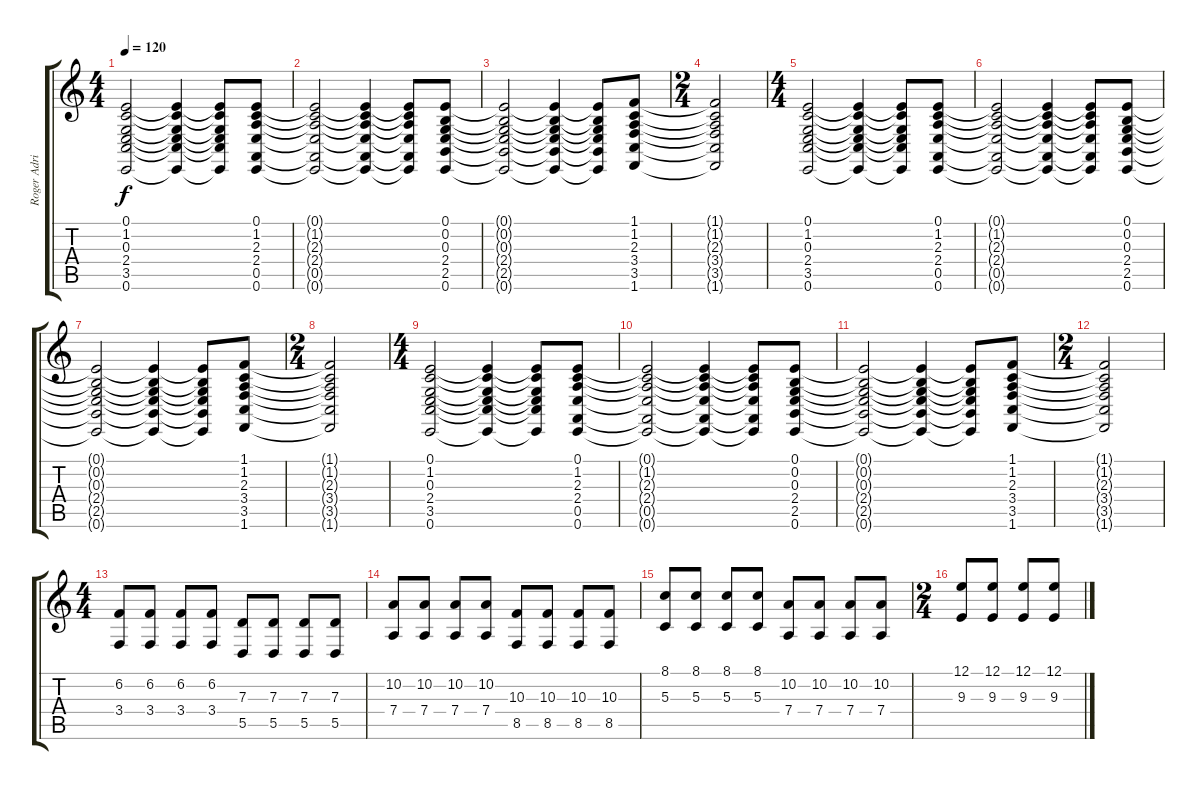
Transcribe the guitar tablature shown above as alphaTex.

\track ("Roger Adrian O'Donnell " "Roger Adri") {instrument electricgrandpiano}
\staff {score tabs}
\tuning (E4 B3 G3 D3 A2 E2) {hide}
\ts (4 4)
\tempo 120
\clef g2
\ks c
(0.1 1.2 0.3 2.4 3.5 0.6).2{dy f instrument electricgrandpiano} (0.1{t} 1.2{t} 0.3{t} 2.4{t} 3.5{t} 0.6{t}).4 (0.1{t} 1.2{t} 0.3{t} 2.4{t} 3.5{t} 0.6{t}).8 (0.1 1.2 2.3 2.4 0.5 0.6).8 |
(0.1{t} 1.2{t} 2.3{t} 2.4{t} 0.5{t} 0.6{t}).2 (0.1{t} 1.2{t} 2.3{t} 2.4{t} 0.5{t} 0.6{t}).4 (0.1{t} 1.2{t} 2.3{t} 2.4{t} 0.5{t} 0.6{t}).8 (0.1 0.2 0.3 2.4 2.5 0.6).8 |
(0.1{t} 0.2{t} 0.3{t} 2.4{t} 2.5{t} 0.6{t}).2 (0.1{t} 0.2{t} 0.3{t} 2.4{t} 2.5{t} 0.6{t}).4 (0.1{t} 0.2{t} 0.3{t} 2.4{t} 2.5{t} 0.6{t}).8 (1.1 1.2 2.3 3.4 3.5 1.6).8 |
\ts (2 4)
(1.1{t} 1.2{t} 2.3{t} 3.4{t} 3.5{t} 1.6{t}).2 |
\ts (4 4)
(0.1 1.2 0.3 2.4 3.5 0.6).2 (0.1{t} 1.2{t} 0.3{t} 2.4{t} 3.5{t} 0.6{t}).4 (0.1{t} 1.2{t} 0.3{t} 2.4{t} 3.5{t} 0.6{t}).8 (0.1 1.2 2.3 2.4 0.5 0.6).8 |
(0.1{t} 1.2{t} 2.3{t} 2.4{t} 0.5{t} 0.6{t}).2 (0.1{t} 1.2{t} 2.3{t} 2.4{t} 0.5{t} 0.6{t}).4 (0.1{t} 1.2{t} 2.3{t} 2.4{t} 0.5{t} 0.6{t}).8 (0.1 0.2 0.3 2.4 2.5 0.6).8 |
(0.1{t} 0.2{t} 0.3{t} 2.4{t} 2.5{t} 0.6{t}).2 (0.1{t} 0.2{t} 0.3{t} 2.4{t} 2.5{t} 0.6{t}).4 (0.1{t} 0.2{t} 0.3{t} 2.4{t} 2.5{t} 0.6{t}).8 (1.1 1.2 2.3 3.4 3.5 1.6).8 |
\ts (2 4)
(1.1{t} 1.2{t} 2.3{t} 3.4{t} 3.5{t} 1.6{t}).2 |
\ts (4 4)
(0.1 1.2 0.3 2.4 3.5 0.6).2 (0.1{t} 1.2{t} 0.3{t} 2.4{t} 3.5{t} 0.6{t}).4 (0.1{t} 1.2{t} 0.3{t} 2.4{t} 3.5{t} 0.6{t}).8 (0.1 1.2 2.3 2.4 0.5 0.6).8 |
(0.1{t} 1.2{t} 2.3{t} 2.4{t} 0.5{t} 0.6{t}).2 (0.1{t} 1.2{t} 2.3{t} 2.4{t} 0.5{t} 0.6{t}).4 (0.1{t} 1.2{t} 2.3{t} 2.4{t} 0.5{t} 0.6{t}).8 (0.1 0.2 0.3 2.4 2.5 0.6).8 |
(0.1{t} 0.2{t} 0.3{t} 2.4{t} 2.5{t} 0.6{t}).2 (0.1{t} 0.2{t} 0.3{t} 2.4{t} 2.5{t} 0.6{t}).4 (0.1{t} 0.2{t} 0.3{t} 2.4{t} 2.5{t} 0.6{t}).8 (1.1 1.2 2.3 3.4 3.5 1.6).8 |
\ts (2 4)
(1.1{t} 1.2{t} 2.3{t} 3.4{t} 3.5{t} 1.6{t}).2 |
\ts (4 4)
(6.2 3.4).8{volume 14 instrument churchorgan} (6.2 3.4).8 (6.2 3.4).8 (6.2 3.4).8 (7.3 5.5).8 (7.3 5.5).8 (7.3 5.5).8 (7.3 5.5).8 |
(10.2 7.4).8 (10.2 7.4).8 (10.2 7.4).8 (10.2 7.4).8 (10.3 8.5).8 (10.3 8.5).8 (10.3 8.5).8 (10.3 8.5).8 |
(8.1 5.3).8 (8.1 5.3).8 (8.1 5.3).8 (8.1 5.3).8 (10.2 7.4).8 (10.2 7.4).8 (10.2 7.4).8 (10.2 7.4).8 |
\ts (2 4)
(12.1 9.3).8 (12.1 9.3).8 (12.1 9.3).8 (12.1 9.3).8
